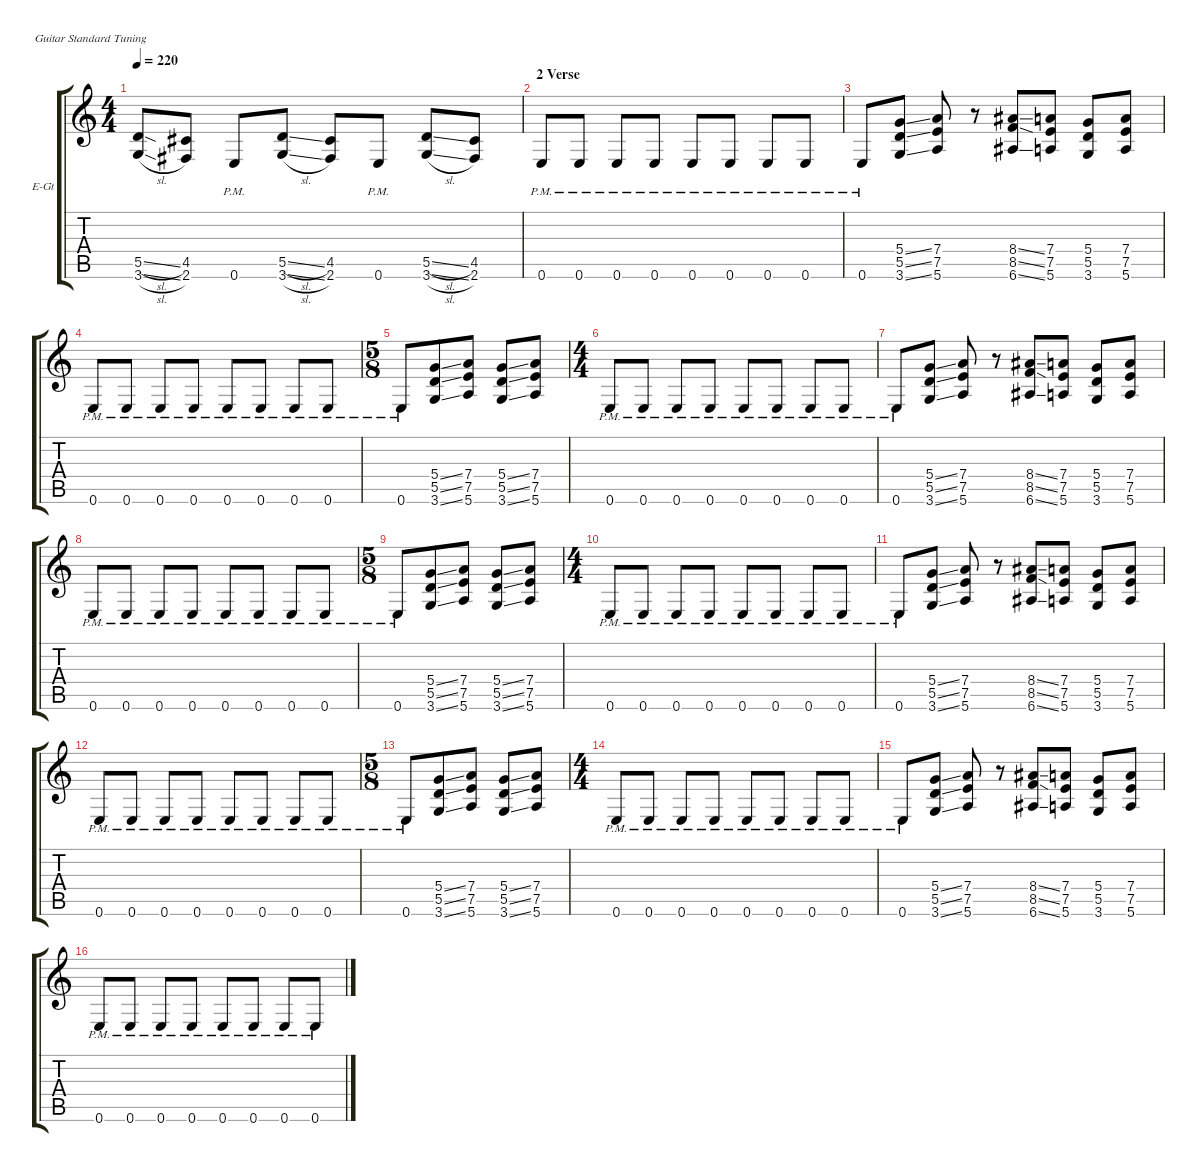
\hideDynamics
\bracketExtendMode groupsimilarinstruments
\firstSystemTrackNameOrientation horizontal
\otherSystemsTrackNameOrientation horizontal
\track ("James Hetfield" "E-Gt") {multiBarRest instrument distortionguitar}
\staff {score tabs}
\tuning (E4 B3 G3 D3 A2 E2)
\ts (4 4)
\tempo 220
\clef g2
\ks c
(5.5{sl} 3.6{sl}).8{dy fff} (4.5 2.6).8 0.6{pm}.8{dy mp} (5.5{sl} 3.6{sl}).8{dy fff} (4.5 2.6).8 0.6{pm}.8{dy mp} (5.5{sl} 3.6{sl}).8{dy fff} (4.5 2.6).8 |
\section ("" "2 Verse")
0.6{pm}.8 0.6{pm}.8 0.6{pm}.8 0.6{pm}.8 0.6{pm}.8 0.6{pm}.8 0.6{pm}.8 0.6{pm}.8 |
0.6{pm}.8 (5.4{ss} 5.5{ss} 3.6{ss}).8{dy f} (7.4 7.5 5.6).8 r.8 (8.4{ss} 8.5{ss} 6.6{ss}).8 (7.4 7.5 5.6).8 (5.4 5.5 3.6).8 (7.4 7.5 5.6).8 |
0.6{pm}.8{dy fff} 0.6{pm}.8 0.6{pm}.8 0.6{pm}.8 0.6{pm}.8 0.6{pm}.8 0.6{pm}.8 0.6{pm}.8 |
\ts (5 8)
0.6{pm}.8 (5.4{ss} 5.5{ss} 3.6{ss}).8{dy f} (7.4 7.5 5.6).8 (5.4{ss} 5.5{ss} 3.6{ss}).8 (7.4 7.5 5.6).8 |
\ts (4 4)
0.6{pm}.8{dy fff} 0.6{pm}.8 0.6{pm}.8 0.6{pm}.8 0.6{pm}.8 0.6{pm}.8 0.6{pm}.8 0.6{pm}.8 |
0.6{pm}.8 (5.4{ss} 5.5{ss} 3.6{ss}).8{dy f} (7.4 7.5 5.6).8 r.8 (8.4{ss} 8.5{ss} 6.6{ss}).8 (7.4 7.5 5.6).8 (5.4 5.5 3.6).8 (7.4 7.5 5.6).8 |
0.6{pm}.8{dy fff} 0.6{pm}.8 0.6{pm}.8 0.6{pm}.8 0.6{pm}.8 0.6{pm}.8 0.6{pm}.8 0.6{pm}.8 |
\ts (5 8)
0.6{pm}.8 (5.4{ss} 5.5{ss} 3.6{ss}).8{dy f} (7.4 7.5 5.6).8 (5.4{ss} 5.5{ss} 3.6{ss}).8 (7.4 7.5 5.6).8 |
\ts (4 4)
0.6{pm}.8{dy fff} 0.6{pm}.8 0.6{pm}.8 0.6{pm}.8 0.6{pm}.8 0.6{pm}.8 0.6{pm}.8 0.6{pm}.8 |
0.6{pm}.8 (5.4{ss} 5.5{ss} 3.6{ss}).8{dy f} (7.4 7.5 5.6).8 r.8 (8.4{ss} 8.5{ss} 6.6{ss}).8 (7.4 7.5 5.6).8 (5.4 5.5 3.6).8 (7.4 7.5 5.6).8 |
0.6{pm}.8{dy fff} 0.6{pm}.8 0.6{pm}.8 0.6{pm}.8 0.6{pm}.8 0.6{pm}.8 0.6{pm}.8 0.6{pm}.8 |
\ts (5 8)
0.6{pm}.8 (5.4{ss} 5.5{ss} 3.6{ss}).8{dy f} (7.4 7.5 5.6).8 (5.4{ss} 5.5{ss} 3.6{ss}).8 (7.4 7.5 5.6).8 |
\ts (4 4)
0.6{pm}.8{dy fff} 0.6{pm}.8 0.6{pm}.8 0.6{pm}.8 0.6{pm}.8 0.6{pm}.8 0.6{pm}.8 0.6{pm}.8 |
0.6{pm}.8 (5.4{ss} 5.5{ss} 3.6{ss}).8{dy f} (7.4 7.5 5.6).8 r.8 (8.4{ss} 8.5{ss} 6.6{ss}).8 (7.4 7.5 5.6).8 (5.4 5.5 3.6).8 (7.4 7.5 5.6).8 |
0.6{pm}.8{dy fff} 0.6{pm}.8 0.6{pm}.8 0.6{pm}.8 0.6{pm}.8 0.6{pm}.8 0.6{pm}.8 0.6{pm}.8
